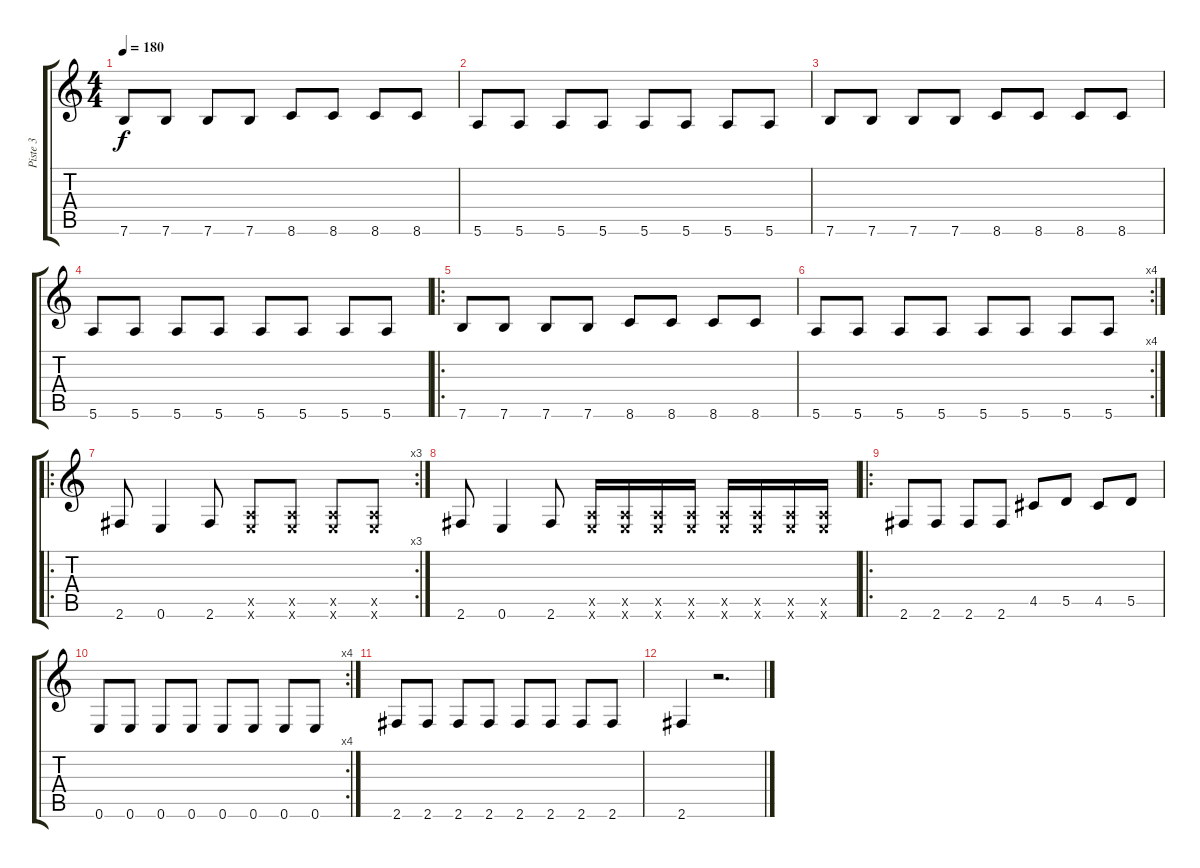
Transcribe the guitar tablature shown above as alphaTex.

\track ("Piste 3" "Piste 3") {instrument electricbassfinger}
\staff {score tabs}
\tuning (E4 B3 G3 D3 A2 E2) {hide}
\ts (4 4)
\tempo 180
\clef g2
\ks c
7.6.8{dy f} 7.6.8 7.6.8 7.6.8 8.6.8 8.6.8 8.6.8 8.6.8 |
5.6.8 5.6.8 5.6.8 5.6.8 5.6.8 5.6.8 5.6.8 5.6.8 |
7.6.8 7.6.8 7.6.8 7.6.8 8.6.8 8.6.8 8.6.8 8.6.8 |
5.6.8 5.6.8 5.6.8 5.6.8 5.6.8 5.6.8 5.6.8 5.6.8 |
\ro
7.6.8 7.6.8 7.6.8 7.6.8 8.6.8 8.6.8 8.6.8 8.6.8 |
\rc 4
5.6.8 5.6.8 5.6.8 5.6.8 5.6.8 5.6.8 5.6.8 5.6.8 |
\ro
\rc 3
2.6.8 0.6.4 2.6.8 (0.5{x} 0.6{x}).8 (0.5{x} 0.6{x}).8 (0.5{x} 0.6{x}).8 (0.5{x} 0.6{x}).8 |
2.6.8 0.6.4 2.6.8 (0.5{x} 0.6{x}).16 (0.5{x} 0.6{x}).16 (0.5{x} 0.6{x}).16 (0.5{x} 0.6{x}).16 (0.5{x} 0.6{x}).16 (0.5{x} 0.6{x}).16 (0.5{x} 0.6{x}).16 (0.5{x} 0.6{x}).16 |
\ro
2.6.8 2.6.8 2.6.8 2.6.8 4.5.8 5.5.8 4.5.8 5.5.8 |
\rc 4
0.6.8 0.6.8 0.6.8 0.6.8 0.6.8 0.6.8 0.6.8 0.6.8 |
2.6.8 2.6.8 2.6.8 2.6.8 2.6.8 2.6.8 2.6.8 2.6.8 |
2.6.4 r.2{d}
